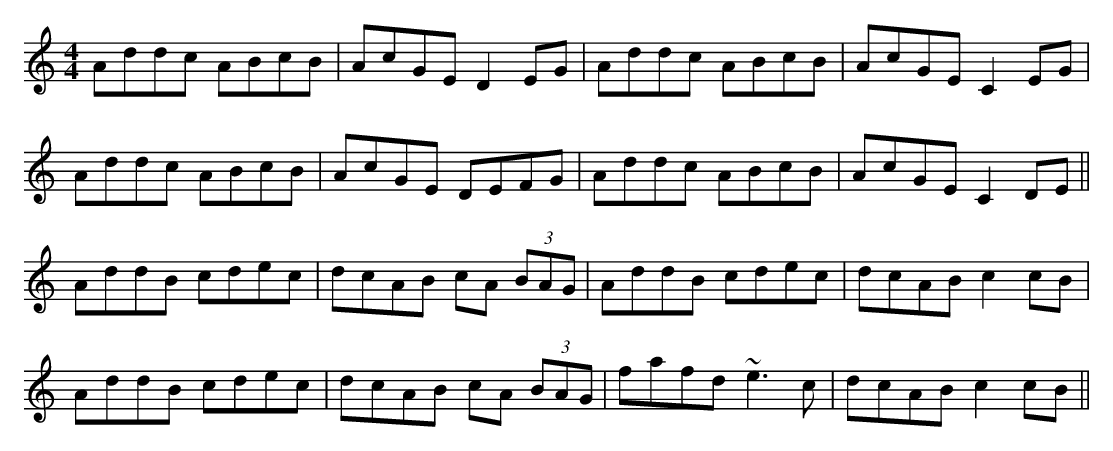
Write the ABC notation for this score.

X:1
M:4/4
K:Amin
Addc ABcB|AcGE D2EG|Addc ABcB|AcGE C2EG|
Addc ABcB|AcGE DEFG|Addc ABcB|AcGE C2DE||
AddB cdec|dcAB cA (3BAG|AddB cdec|dcAB c2cB|
AddB cdec|dcAB cA (3BAG|fafd ~e3 c|dcAB c2cB||
